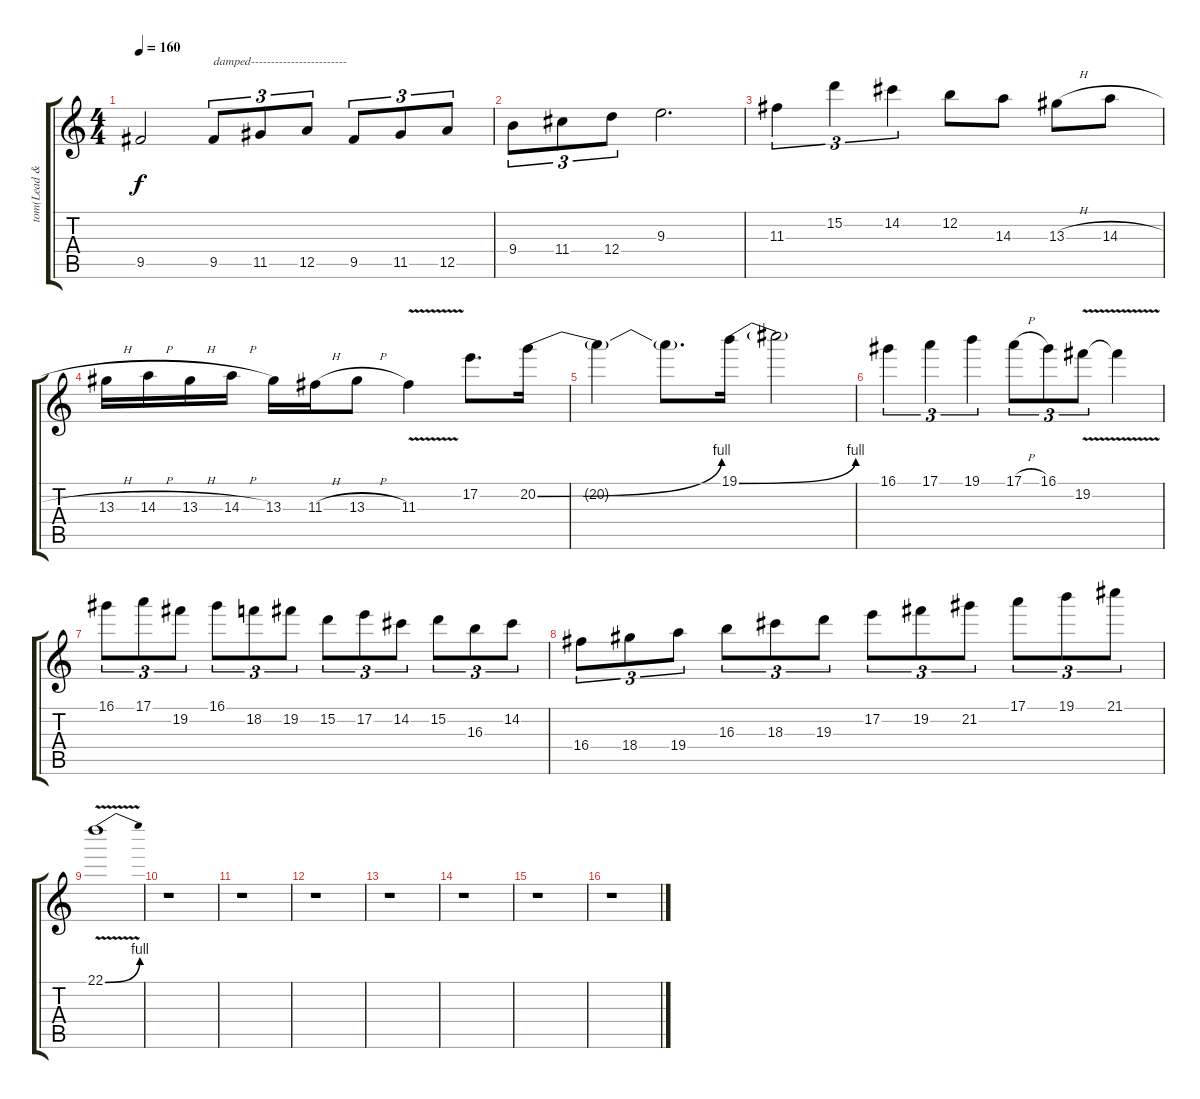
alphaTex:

\track ("tom(Lead & Rhythm Guitars)" "tom(Lead &") {instrument distortionguitar}
\staff {score tabs}
\tuning (E4 B3 G3 D3 A2 E2) {hide}
\ts (4 4)
\tempo 160
\clef g2
\ks c
9.5.2{dy f} 9.5.8{tu (3 2) txt "damped------------------------"} 11.5.8{tu (3 2)} 12.5.8{tu (3 2)} 9.5.8{tu (3 2)} 11.5.8{tu (3 2)} 12.5.8{tu (3 2)} |
9.4.8{tu (3 2)} 11.4.8{tu (3 2)} 12.4.8{tu (3 2)} 9.3.2{d} |
11.3.4{tu (3 2)} 15.2.4{tu (3 2)} 14.2.4{tu (3 2)} 12.2.8 14.3.8 13.3{h}.8 14.3{h}.8 |
13.3{h}.16 14.3{h}.16 13.3{h}.16 14.3{h}.16 13.3.16 11.3{h}.16 13.3{h}.8 11.3{v}.4 17.2.8{d} 20.2{be (bend 0 0 60 4)}.16 |
20.2{t}.4 20.2{t}.8{d} 19.1{be (bend 0 0 60 4)}.16 19.1{t}.2 |
16.1.4{tu (3 2)} 17.1.4{tu (3 2)} 19.1.4{tu (3 2)} 17.1{h}.8{tu (3 2)} 16.1.8{tu (3 2)} 19.2{v}.8{tu (3 2)} 19.2{t}.4 |
16.1.8{tu (3 2)} 17.1.8{tu (3 2)} 19.2.8{tu (3 2)} 16.1.8{tu (3 2)} 18.2.8{tu (3 2)} 19.2.8{tu (3 2)} 15.2.8{tu (3 2)} 17.2.8{tu (3 2)} 14.2.8{tu (3 2)} 15.2.8{tu (3 2)} 16.3.8{tu (3 2)} 14.2.8{tu (3 2)} |
16.4.8{tu (3 2)} 18.4.8{tu (3 2)} 19.4.8{tu (3 2)} 16.3.8{tu (3 2)} 18.3.8{tu (3 2)} 19.3.8{tu (3 2)} 17.2.8{tu (3 2)} 19.2.8{tu (3 2)} 21.2.8{tu (3 2)} 17.1.8{tu (3 2)} 19.1.8{tu (3 2)} 21.1.8{tu (3 2)} |
22.1{be (bend 0 0 60 4) v}.1 |
r.1 |
r.1 |
r.1 |
r.1 |
r.1 |
r.1 |
r.1
